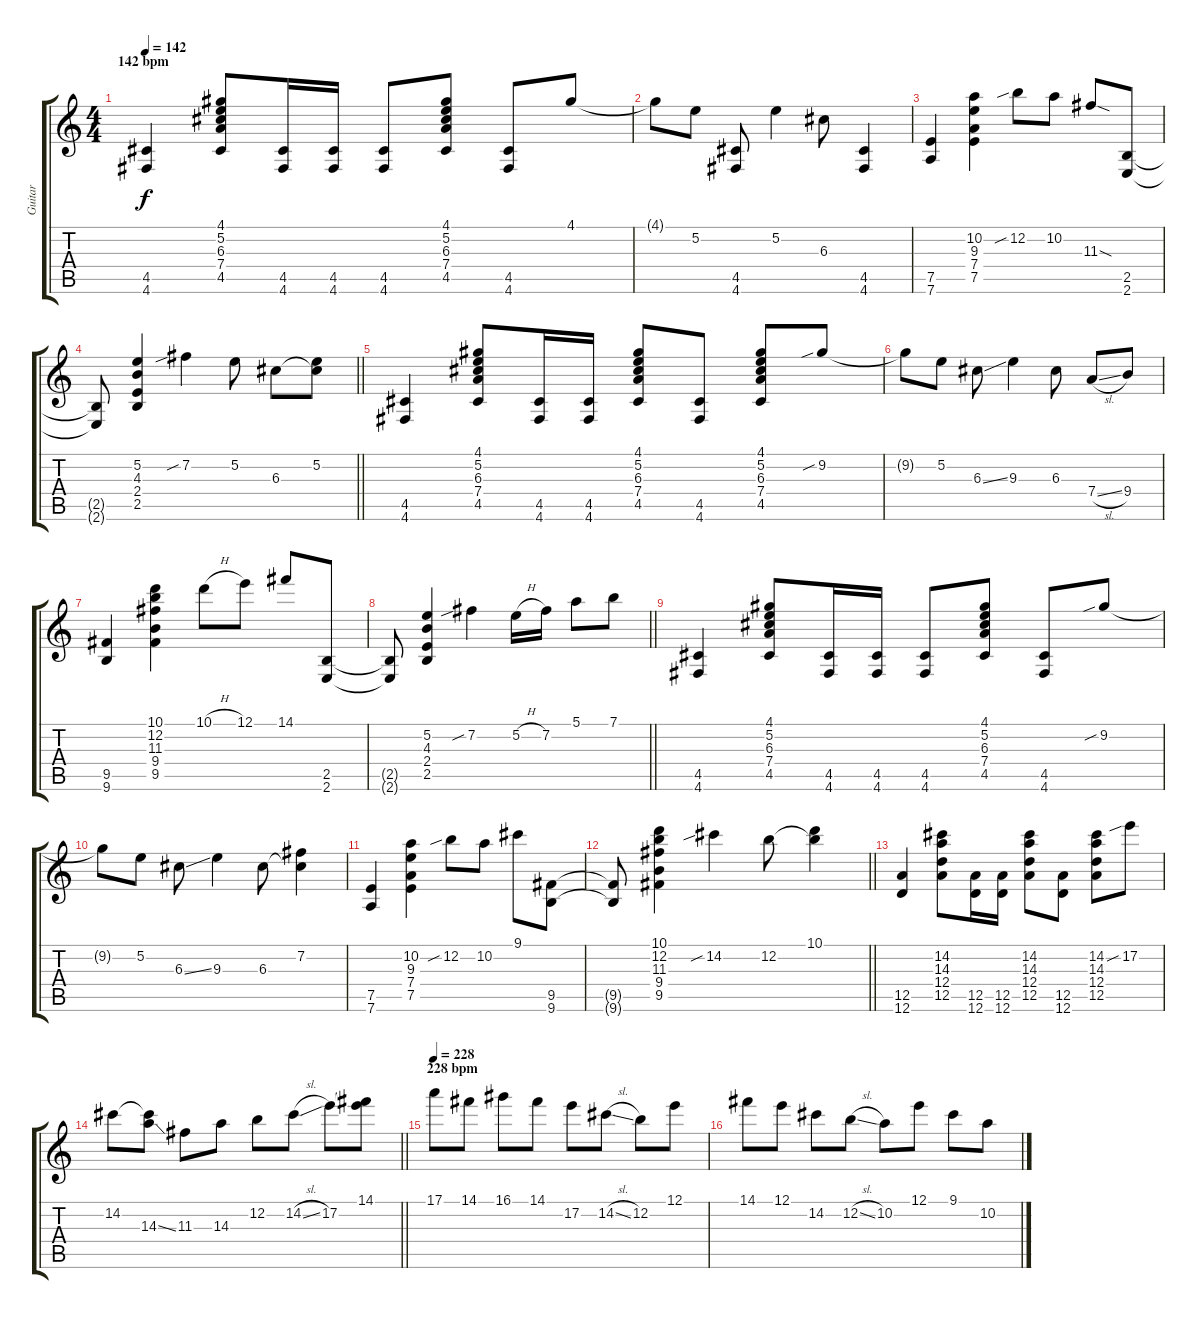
\track ("Guitar" "Guitar") {instrument distortionguitar}
\staff {score tabs}
\tuning (E4 B3 G3 D3 A2 D2) {hide}
\ts (4 4)
\section ("" "142 bpm")
\tempo 142
\clef g2
\ks c
(4.5 4.6).4{dy f} (4.1 5.2 6.3 7.4 4.5).8 (4.5 4.6).16 (4.5 4.6).16 (4.5 4.6).8 (4.1 5.2 6.3 7.4 4.5).8 (4.5 4.6).8 4.1.8 |
4.1{t}.8 5.2.8 (4.5 4.6).8 5.2.4 6.3.8 (4.5 4.6).4 |
(7.5 7.6).4 (10.2 9.3 7.4 7.5).4 12.2{sib}.8 10.2.8 11.3{sod}.8 (2.5 2.6).8 |
\barLineRight lightlight
(2.5{t} 2.6{t}).8 (5.2 4.3 2.4 2.5).4 7.2{sib}.4 5.2.8 6.3.8 (5.2 6.3{t}).8 |
(4.5 4.6).4 (4.1 5.2 6.3 7.4 4.5).8 (4.5 4.6).16 (4.5 4.6).16 (4.1 5.2 6.3 7.4 4.5).8 (4.5 4.6).8 (4.1 5.2 6.3 7.4 4.5).8 9.2{sib}.8 |
9.2{t}.8 5.2.8 6.3{ss}.8 9.3.4 6.3.8 7.4{sl}.8 9.4.8 |
(9.5 9.6).4 (10.1 12.2 11.3 9.4 9.5).4 10.1{h}.8 12.1.8 14.1.8 (2.5 2.6).8 |
\barLineRight lightlight
(2.5{t} 2.6{t}).8 (5.2 4.3 2.4 2.5).4 7.2{sib}.4 5.2{h}.16 7.2.16 5.1.8 7.1.8 |
(4.5 4.6).4 (4.1 5.2 6.3 7.4 4.5).8 (4.5 4.6).16 (4.5 4.6).16 (4.5 4.6).8 (4.1 5.2 6.3 7.4 4.5).8 (4.5 4.6).8 9.2{sib}.8 |
9.2{t}.8 5.2.8 6.3{ss}.8 9.3.4 6.3.8 (7.2 6.3{t}).4 |
(7.5 7.6).4 (10.2 9.3 7.4 7.5).4 12.2{sib}.8 10.2.8 9.1.8 (9.5 9.6).8 |
\barLineRight lightlight
(9.5{t} 9.6{t}).8 (10.1 12.2 11.3 9.4 9.5).4 14.2{sib}.4 12.2.8 (10.1 12.2{t}).4 |
(12.5 12.6).4 (14.2 14.3 12.4 12.5).8 (12.5 12.6).16 (12.5 12.6).16 (14.2 14.3 12.4 12.5).8 (12.5 12.6).8 (14.2 14.3 12.4 12.5).8 17.2{sib}.8 |
\barLineRight lightlight
14.2.8 (14.2{t} 14.3{ss}).8 11.3.8 14.3.8 12.2.8 14.2{sl}.8 17.2.8 (14.1 17.2{t}).8 |
\section ("" "228 bpm")
\tempo 228
17.1.8 14.1.8 16.1.8 14.1.8 17.2.8 14.2{sl}.8 12.2.8 12.1.8 |
14.1.8 12.1.8 14.2.8 12.2{sl}.8 10.2.8 12.1.8 9.1.8 10.2.8
